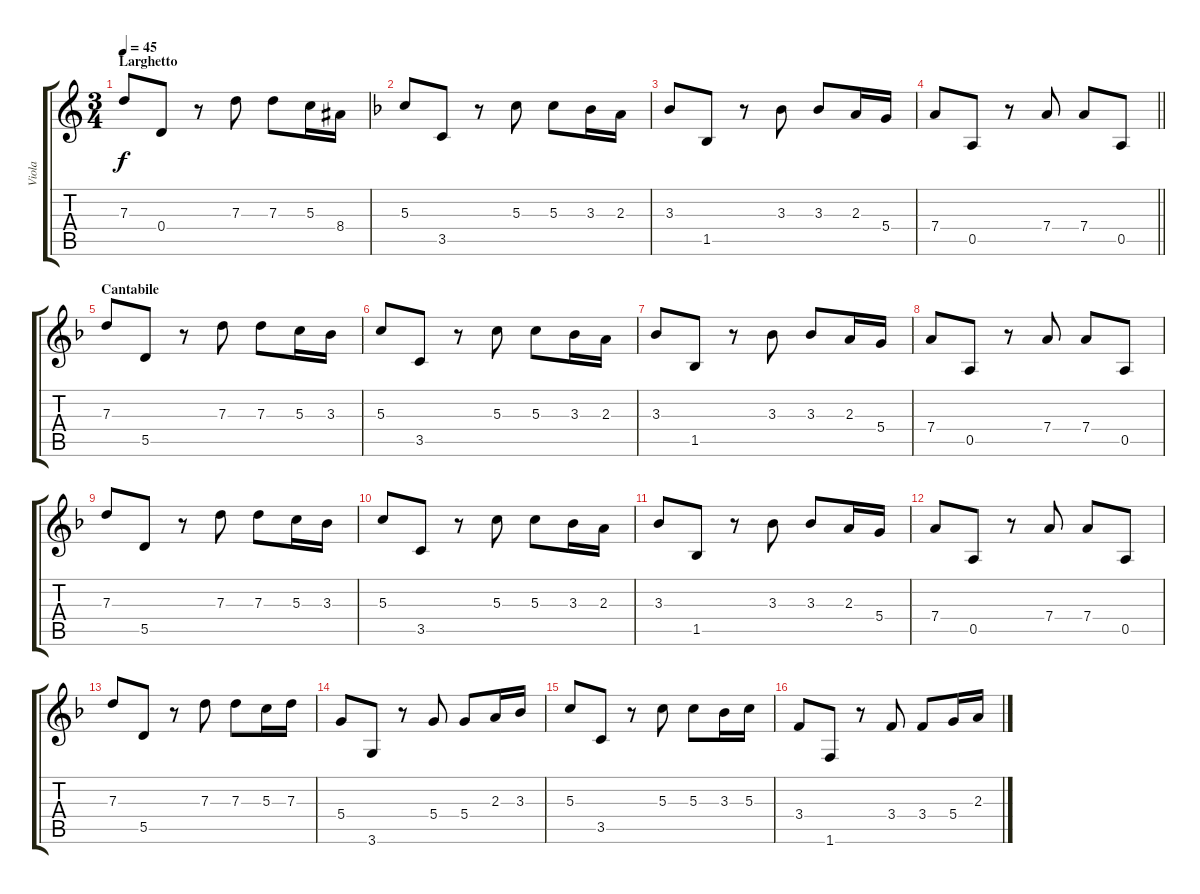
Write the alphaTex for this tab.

\track ("Viola" "Viola") {instrument distortionguitar}
\staff {score tabs}
\tuning (E4 B3 G3 D3 A2 E2) {hide}
\ts (3 4)
\section ("" "Larghetto")
\tempo 45
\clef g2
\ks c
7.3.8{dy f instrument distortionguitar} 0.4.8 r.8 7.3.8 7.3.8 5.3.16 8.4.16 |
\ks dminor
5.3.8 3.5.8 r.8 5.3.8 5.3.8 3.3.16 2.3.16 |
3.3.8 1.5.8 r.8 3.3.8 3.3.8 2.3.16 5.4.16 |
\barLineRight lightlight
7.4.8 0.5.8 r.8 7.4.8 7.4.8 0.5.8 |
\section ("" "Cantabile")
7.3.8 5.5.8 r.8 7.3.8 7.3.8 5.3.16 3.3.16 |
5.3.8 3.5.8 r.8 5.3.8 5.3.8 3.3.16 2.3.16 |
3.3.8 1.5.8 r.8 3.3.8 3.3.8 2.3.16 5.4.16 |
7.4.8 0.5.8 r.8 7.4.8 7.4.8 0.5.8 |
7.3.8 5.5.8 r.8 7.3.8 7.3.8 5.3.16 3.3.16 |
5.3.8 3.5.8 r.8 5.3.8 5.3.8 3.3.16 2.3.16 |
3.3.8 1.5.8 r.8 3.3.8 3.3.8 2.3.16 5.4.16 |
7.4.8 0.5.8 r.8 7.4.8 7.4.8 0.5.8 |
7.3.8 5.5.8 r.8 7.3.8 7.3.8 5.3.16 7.3.16 |
5.4.8 3.6.8 r.8 5.4.8 5.4.8 2.3.16 3.3.16 |
5.3.8 3.5.8 r.8 5.3.8 5.3.8 3.3.16 5.3.16 |
3.4.8 1.6.8 r.8 3.4.8 3.4.8 5.4.16 2.3.16
